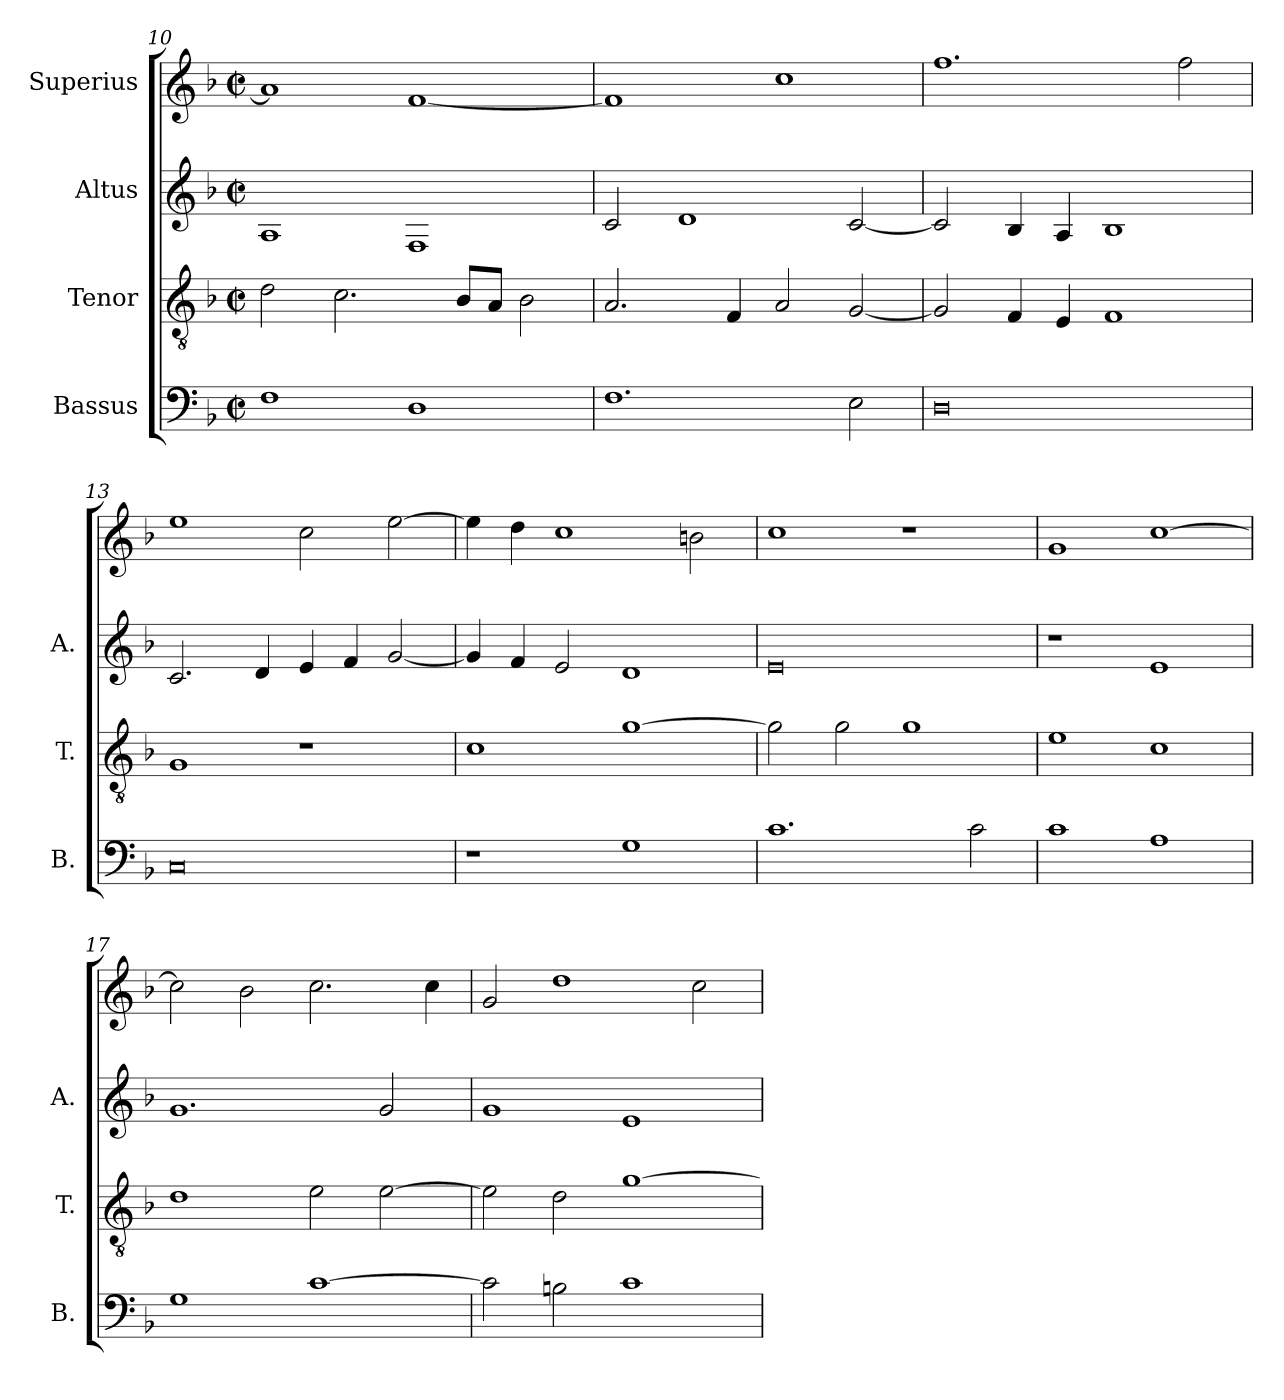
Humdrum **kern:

**kern	**kern	**kern	**kern
*part4	*part3	*part2	*part1
*staff4	*staff3	*staff2	*staff1
*I"Bassus	*I"Tenor	*I"Altus	*I"Superius
*I'B.	*I'T.	*I'A.	*
*clefF4	*clefGv2	*clefG2	*clefG2
*	*ITrd7c12	*	*
*k[b-]	*k[b-]	*k[b-]	*k[b-]
*F:	*F:	*F:	*F:
*M2/2	*M2/2	*M2/2	*M2/2
*met(c|)	*met(c|)	*met(c|)	*met(c|)
=10	=10	=10	=10
1Fi	2Di\	1Ai	1ai]
.	2.Ci\	.	.
1Di	.	1Fi	[<1fi
.	8BB-i/L	.	.
.	8AAi/J	.	.
.	2BB-i\	.	.
=11	=11	=11	=11
1.Fi	2.AAi/	2ci/	1fi]
.	.	1di	.
.	4FFi/	.	.
.	2AAi/	.	1cci
2Ei\	[<2GGi/	[<2ci/	.
=12	=12	=12	=12
0Di	2GGi/]	2ci/]	1.ffi
.	4FFi/	4B-i/	.
.	4EEi/	4Ai/	.
.	1FFi	1B-i	.
.	.	.	2ffi\
!!LO:LB:g=z
=13	=13	=13	=13
0Ci	1GGi	2.ci/	1eei
.	.	4di/	.
.	1r	4ei/	2cci\
.	.	4fi/	.
.	.	[<2gi/	[>2eei\
=14	=14	=14	=14
1r	1Ci	4gi/]	4eei\]
.	.	4fi/	4ddi\
.	.	2ei/	1cci
1Gi	[>1Gi	1di	.
.	.	.	2bni\
=15	=15	=15	=15
1.ci	2Gi\]	0ei	1cci
.	2Gi\	.	.
.	1Gi	.	1r
2ci\	.	.	.
=16	=16	=16	=16
1ci	1Ei	1r	1gi
1Ai	1Ci	1ei	[>1cci
=17	=17	=17	=17
1Gi	1Di	1.gi	2cci\]
.	.	.	2b-i\
[>1ci	2Ei\	.	2.cci\
.	[>2Ei\	2gi/	.
.	.	.	4cci\
!!LO:PB:g=z
=18	=18	=18	=18
2ci\]	2Ei\]	1gi	2gi/
2Bni\	2Di\	.	1ddi
1ci	[>1Gi	1ei	.
.	.	.	2cci\
=	=	=	=
*-	*-	*-	*-
